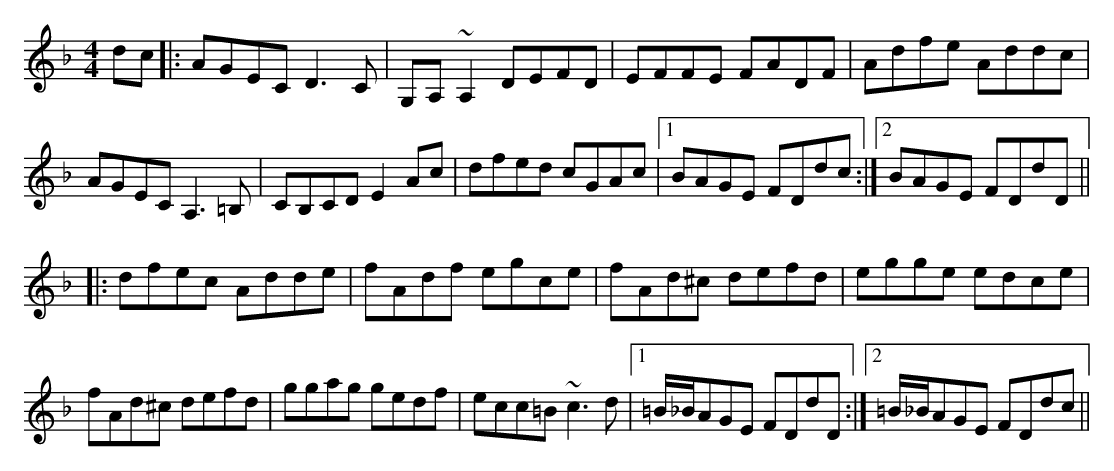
X:1
M:4/4
K:Dmin
dc|:AGEC D3C|G,A,~A,2 DEFD|EFFE FADF|Adfe Addc|
AGEC A,3=B,|CB,CD E2Ac|dfed cGAc|1 BAGE FDdc:|2 BAGE FDdD||
|:dfec Adde|fAdf egce|fAd^c defd|egge edce|
fAd^c defd|ggag gedf|ecc=B ~c3d|1 =B/_B/AGE FDdD:|2 =B/_B/AGE FDdc||
